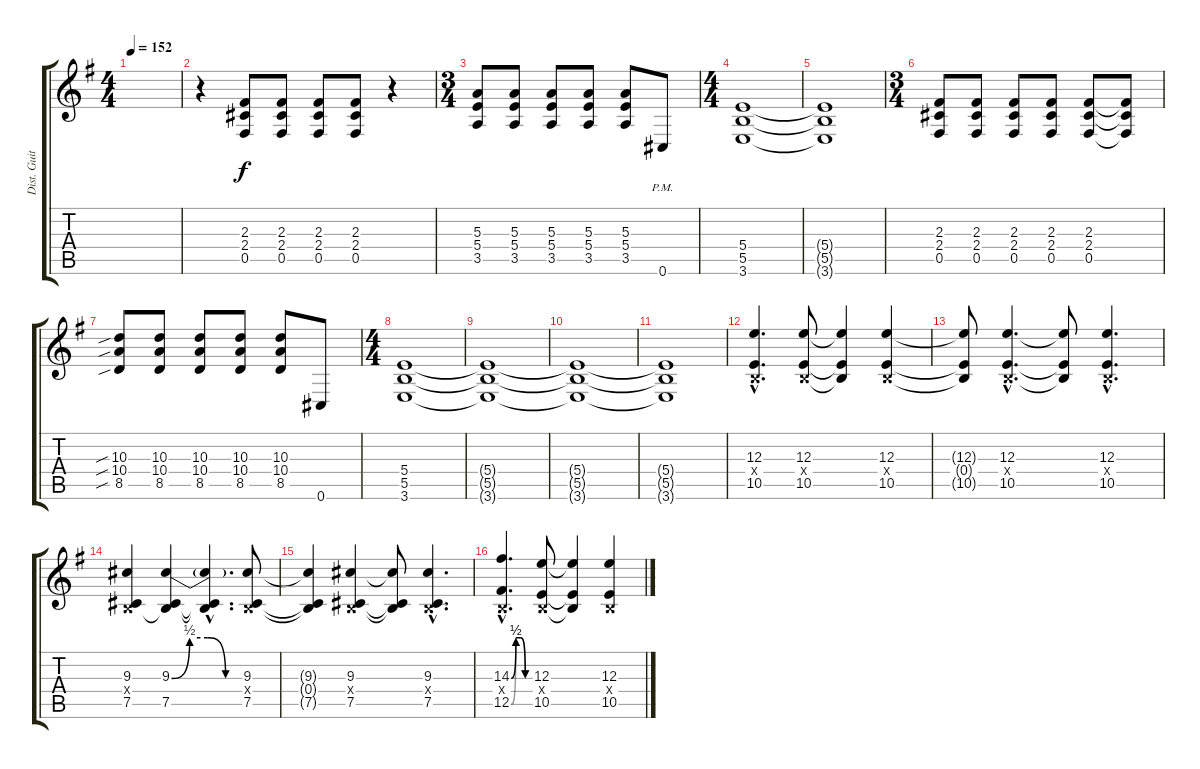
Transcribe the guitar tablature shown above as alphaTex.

\track ("Dist. Guitar 2" "Dist. Guit") {instrument distortionguitar}
\staff {score tabs}
\tuning (Db4 Ab3 E3 B2 Gb2 Db2) {hide}
\ts (4 4)
\tempo 152
\clef g2
\ks eminor
|
r.4 (2.3 2.4 0.5).8 (2.3 2.4 0.5).8 (2.3 2.4 0.5).8 (2.3 2.4 0.5).8 r.4 |
\ts (3 4)
(5.3 5.4 3.5).8 (5.3 5.4 3.5).8 (5.3 5.4 3.5).8 (5.3 5.4 3.5).8 (5.3 5.4 3.5).8 0.6{pm}.8 |
\ts (4 4)
(5.4 5.5 3.6).1 |
(5.4{t} 5.5{t} 3.6{t}).1 |
\ts (3 4)
(2.3 2.4 0.5).8 (2.3 2.4 0.5).8 (2.3 2.4 0.5).8 (2.3 2.4 0.5).8 (2.3 2.4 0.5).8 (2.3{t} 2.4{t} 0.5{t}).8 |
(10.3{sib} 10.4{sib} 8.5{sib}).8 (10.3 10.4 8.5).8 (10.3 10.4 8.5).8 (10.3 10.4 8.5).8 (10.3 10.4 8.5).8 0.6.8 |
\ts (4 4)
(5.4 5.5 3.6).1 |
(5.4{t} 5.5{t} 3.6{t}).1 |
(5.4{t} 5.5{t} 3.6{t}).1 |
(5.4{t} 5.5{t} 3.6{t}).1 |
(12.3{hac} 0.4{hac x} 10.5{hac}).4{d} (12.3 0.4{x} 10.5).8 (12.3{t} 0.4{t} 10.5{t}).4 (12.3 0.4{x} 10.5).4 |
(12.3{t} 0.4{t} 10.5{t}).8 (12.3{hac} 0.4{hac x} 10.5{hac}).4{d} (12.3{t} 0.4{t} 10.5{t}).8 (12.3{hac} 0.4{hac x} 10.5{hac}).4{d} |
(9.3 0.4{x} 7.5).4 (9.3{be (custom 0 0 15 2 30 2 45 0 60 0)} 0.4{t} 7.5).4 (9.3{hac t} 0.4{hac t} 7.5{hac t}).4{d} (9.3 0.4{x} 7.5).8 |
(9.3{t} 0.4{t} 7.5{t}).4 (9.3 0.4{x} 7.5).4 (9.3{t} 0.4{t} 7.5{t}).8 (9.3{hac} 0.4{hac x} 7.5{hac}).4{d} |
(14.3{be (custom 0 0 15 2 30 2 45 0 60 0) hac} 0.4{hac x} 12.5{be (custom 0 0 15 2 30 2 45 0 60 0) hac}).4{d} (12.3 0.4{x} 10.5).8 (12.3{t} 0.4{t} 10.5{t}).4 (12.3 0.4{x} 10.5).4
